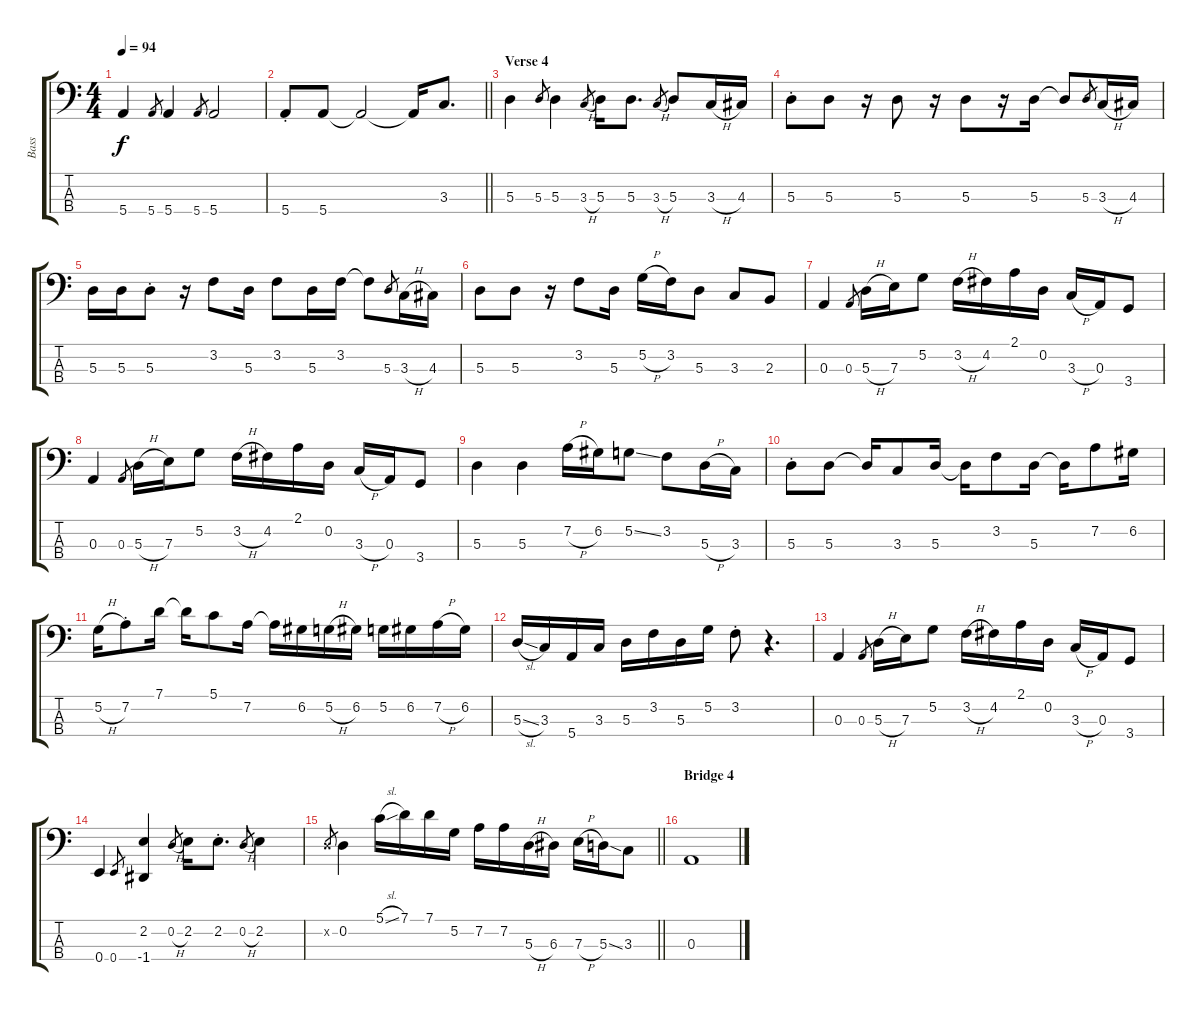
\track ("Bass" "Bass") {instrument electricbassfinger}
\staff {score tabs}
\tuning (G2 D2 A1 E1) {hide}
\ts (4 4)
\tempo 94
\clef f4
\ks c
5.4{t}.4{dy f} 5.4.8{gr} 5.4.4 5.4.8{gr} 5.4.2 |
\barLineRight lightlight
5.4{st}.8 5.4.8 5.4{t}.2 5.4{t}.16 3.3.8{d} |
\section ("" "Verse 4")
5.3.4 5.3.8{gr} 5.3.4 3.3{h}.8{gr} 5.3.16 5.3.8{d} 3.3{h}.8{gr} 5.3.8 3.3{h}.16 4.3.16 |
5.3{st}.8 5.3.8 r.16 5.3.8 r.16 5.3.8 r.16 5.3.16 5.3{t}.8 5.3.8{gr} 3.3{h}.16 4.3.16 |
5.3.16 5.3.16 5.3{st}.8 r.16 3.2.8 5.3.16 3.2.8 5.3.16 3.2.16 3.2{t}.8 5.3.8{gr} 3.3{h}.16 4.3.16 |
5.3.8 5.3.8 r.16 3.2.8 5.3.16 5.2{h}.16 3.2.16 5.3.8 3.3.8 2.3.8 |
0.3.4 0.3.8{gr} 5.3{h}.16 7.3.16 5.2.8 3.2{h}.16 4.2.16 2.1.16 0.2.16 3.3{h}.16 0.3.16 3.4.8 |
0.3.4 0.3.8{gr} 5.3{h}.16 7.3.16 5.2.8 3.2{h}.16 4.2.16 2.1.16 0.2.16 3.3{h}.16 0.3.16 3.4.8 |
5.3.4 5.3.4 7.2{h}.16 6.2.16 5.2{ss}.8 3.2.8 5.3{h}.16 3.3.16 |
5.3{st}.8 5.3.8 5.3{t}.16 3.3.8 5.3.16 5.3{t}.16 3.2.8 5.3.16 5.3{t}.16 7.2.8 6.2.16 |
5.2{h}.16 7.2{st}.8 7.1.16 7.1{t}.16 5.1.8 7.2.16 7.2{t}.16 6.2.16 5.2{h}.16 6.2.16 5.2.16 6.2.16 7.2{h}.16 6.2.16 |
5.3{sl}.16 3.3.16 5.4.16 3.3.16 5.3.16 3.2.16 5.3.16 5.2.16 3.2{st}.8 r.4{d} |
0.3.4 0.3.8{gr} 5.3{h}.16 7.3.16 5.2.8 3.2{h}.16 4.2.16 2.1.16 0.2.16 3.3{h}.16 0.3.16 3.4.8 |
0.4.4 0.4.8{gr} (2.2 -1.4).4 0.2{h}.8{gr} 2.2.16 2.2{st}.8{d} 0.2{h}.8{gr} 2.2.4 |
\barLineRight lightlight
0.2{x}.8{gr} 0.2.4 5.1{sl}.16 7.1.16 7.1.16 5.2.16 7.2.16 7.2.16 5.3{h}.16 6.3.16 7.3{h}.16 5.3{ss}.16 3.3.8 |
\section ("" "Bridge 4")
0.3.1
